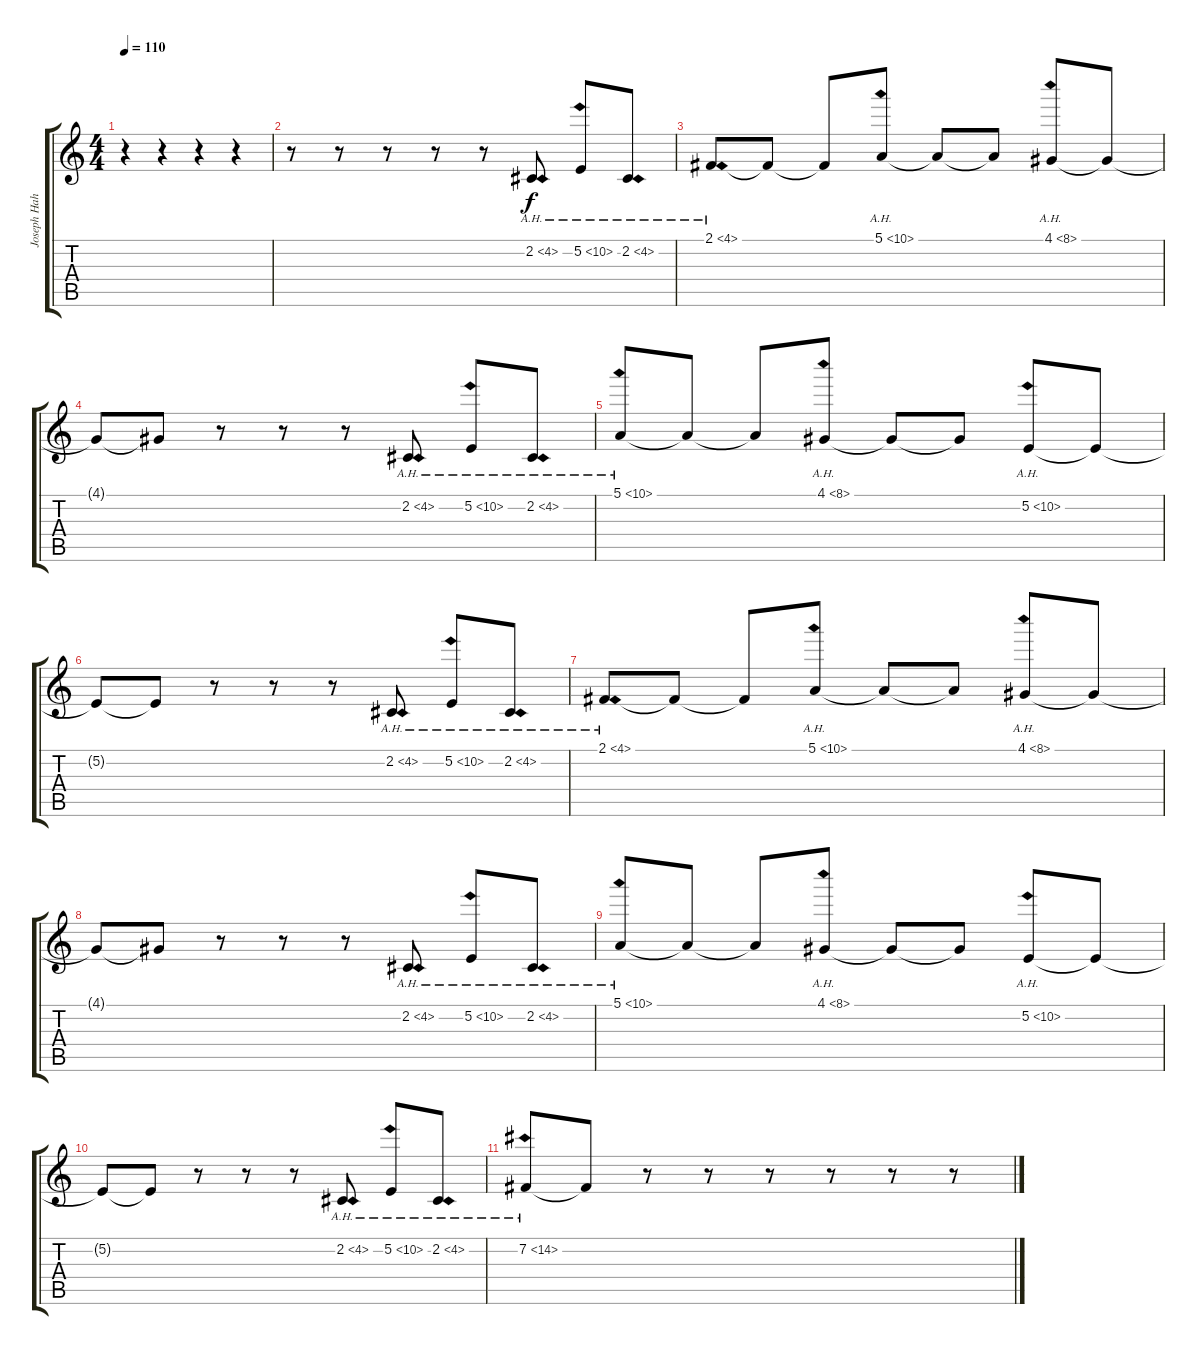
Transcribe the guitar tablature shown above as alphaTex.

\track ("Joseph Hahn (Sampler)" "Joseph Hah") {instrument fx5brightness}
\staff {score tabs}
\tuning (E4 B3 G3 D3 A2 E2) {hide}
\ts (4 4)
\tempo 110
\clef g2
\ks c
r.4{dy f instrument fx5brightness} r.4 r.4 r.4 |
r.8 r.8 r.8 r.8 r.8 2.2{ah 2}.8 5.2{ah 5}.8 2.2{ah 2}.8 |
2.1{ah 2}.8 2.1{t}.8 2.1{t}.8 5.1{ah 5}.8 5.1{t}.8 5.1{t}.8 4.1{ah 4}.8 4.1{t}.8 |
4.1{t}.8 4.1{t}.8 r.8 r.8 r.8 2.2{ah 2}.8 5.2{ah 5}.8 2.2{ah 2}.8 |
5.1{ah 5}.8 5.1{t}.8 5.1{t}.8 4.1{ah 4}.8 4.1{t}.8 4.1{t}.8 5.2{ah 5}.8 5.2{t}.8 |
5.2{t}.8 5.2{t}.8 r.8 r.8 r.8 2.2{ah 2}.8 5.2{ah 5}.8 2.2{ah 2}.8 |
2.1{ah 2}.8 2.1{t}.8 2.1{t}.8 5.1{ah 5}.8 5.1{t}.8 5.1{t}.8 4.1{ah 4}.8 4.1{t}.8 |
4.1{t}.8 4.1{t}.8 r.8 r.8 r.8 2.2{ah 2}.8 5.2{ah 5}.8 2.2{ah 2}.8 |
5.1{ah 5}.8 5.1{t}.8 5.1{t}.8 4.1{ah 4}.8 4.1{t}.8 4.1{t}.8 5.2{ah 5}.8 5.2{t}.8 |
5.2{t}.8 5.2{t}.8 r.8 r.8 r.8 2.2{ah 2}.8 5.2{ah 5}.8 2.2{ah 2}.8 |
7.2{ah 7}.8 7.2{t}.8 r.8 r.8 r.8 r.8 r.8 r.8
